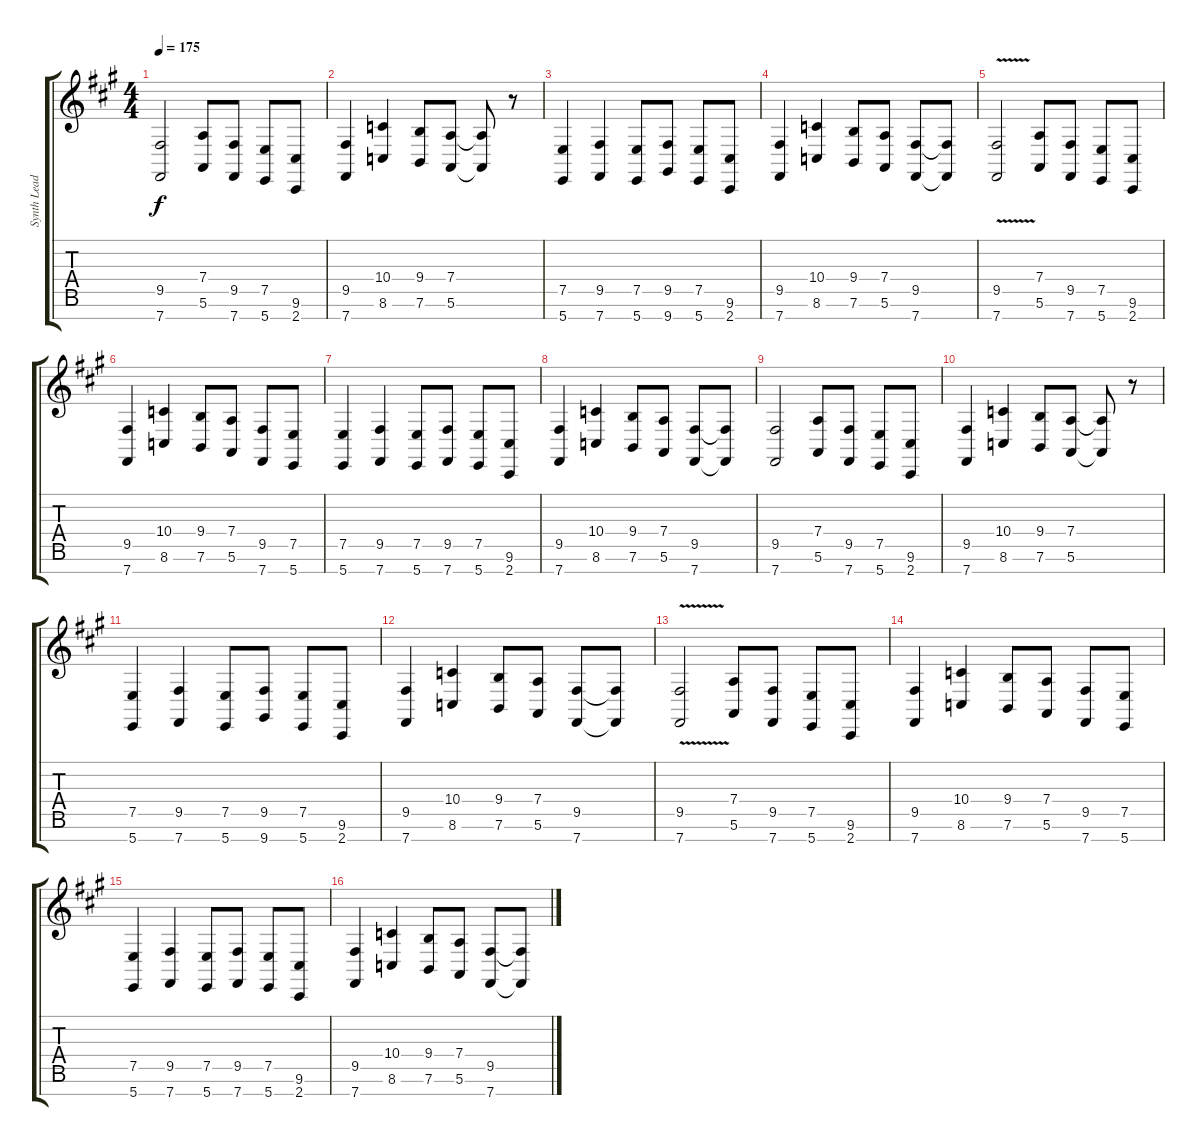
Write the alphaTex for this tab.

\track ("Synth Lead" "Synth Lead") {instrument lead2sawtooth}
\staff {score tabs}
\tuning (E4 B3 G3 D3 A2 E2 B1) {hide}
\ts (4 4)
\tempo 175
\clef g2
\ks f#minor
(9.5 7.7).2{dy f volume 16 instrument lead2sawtooth} (7.4 5.6).8 (9.5 7.7).8 (7.5 5.7).8 (9.6 2.7).8 |
(9.5 7.7).4 (10.4 8.6).4 (9.4 7.6).8 (7.4 5.6).8 (7.4{t} 5.6{t}).8 r.8 |
(7.5 5.7).4 (9.5 7.7).4 (7.5 5.7).8 (9.5 9.7).8 (7.5 5.7).8 (9.6 2.7).8 |
(9.5 7.7).4 (10.4 8.6).4 (9.4 7.6).8 (7.4 5.6).8 (9.5 7.7).8 (9.5{t} 7.7{t}).8 |
(9.5{v} 7.7{v}).2 (7.4 5.6).8 (9.5 7.7).8 (7.5 5.7).8 (9.6 2.7).8 |
(9.5 7.7).4 (10.4 8.6).4 (9.4 7.6).8 (7.4 5.6).8 (9.5 7.7).8 (7.5 5.7).8 |
(7.5 5.7).4 (9.5 7.7).4 (7.5 5.7).8 (9.5 7.7).8 (7.5 5.7).8 (9.6 2.7).8 |
(9.5 7.7).4 (10.4 8.6).4 (9.4 7.6).8 (7.4 5.6).8 (9.5 7.7).8 (9.5{t} 7.7{t}).8 |
(9.5 7.7).2{volume 16 instrument lead2sawtooth} (7.4 5.6).8 (9.5 7.7).8 (7.5 5.7).8 (9.6 2.7).8 |
(9.5 7.7).4 (10.4 8.6).4 (9.4 7.6).8 (7.4 5.6).8 (7.4{t} 5.6{t}).8 r.8 |
(7.5 5.7).4 (9.5 7.7).4 (7.5 5.7).8 (9.5 9.7).8 (7.5 5.7).8 (9.6 2.7).8 |
(9.5 7.7).4 (10.4 8.6).4 (9.4 7.6).8 (7.4 5.6).8 (9.5 7.7).8 (9.5{t} 7.7{t}).8 |
(9.5{v} 7.7{v}).2 (7.4 5.6).8 (9.5 7.7).8 (7.5 5.7).8 (9.6 2.7).8 |
(9.5 7.7).4 (10.4 8.6).4 (9.4 7.6).8 (7.4 5.6).8 (9.5 7.7).8 (7.5 5.7).8 |
(7.5 5.7).4 (9.5 7.7).4 (7.5 5.7).8 (9.5 7.7).8 (7.5 5.7).8 (9.6 2.7).8 |
(9.5 7.7).4 (10.4 8.6).4 (9.4 7.6).8 (7.4 5.6).8 (9.5 7.7).8 (9.5{t} 7.7{t}).8
